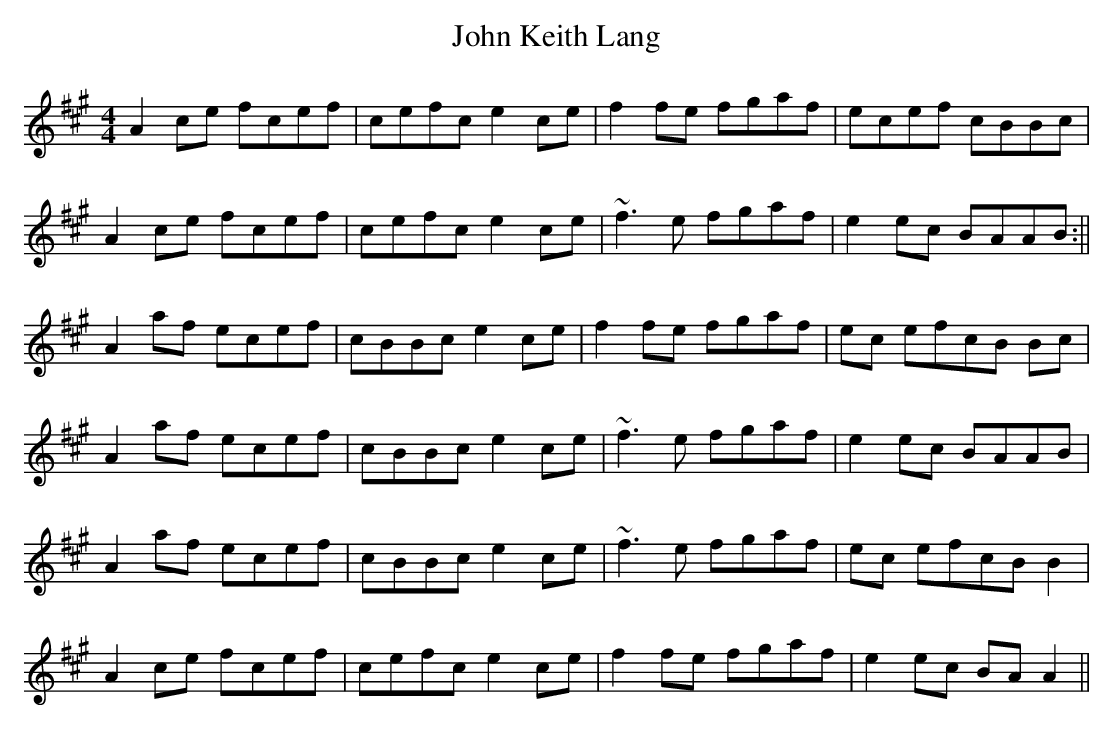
X:1
T:John Keith Lang
M:4/4
L:1/8
K:A
A2 ce fcef | cefc e2 ce | f2 fe fgaf | ecef  cBBc |
A2 ce fcef | cefc e2 ce | ~f3 e fgaf | e2 ec BAAB :||
A2 af ecef | cBBc e2 ce | f2 fe fgaf | ec efcB Bc |
A2 af ecef | cBBc e2 ce | ~f3 e fgaf | e2 ec BAAB |
A2 af ecef | cBBc e2 ce | ~f3 e fgaf | ec efcB B2 |
A2 ce fcef | cefc e2 ce | f2 fe fgaf | e2 ec BA A2 ||
